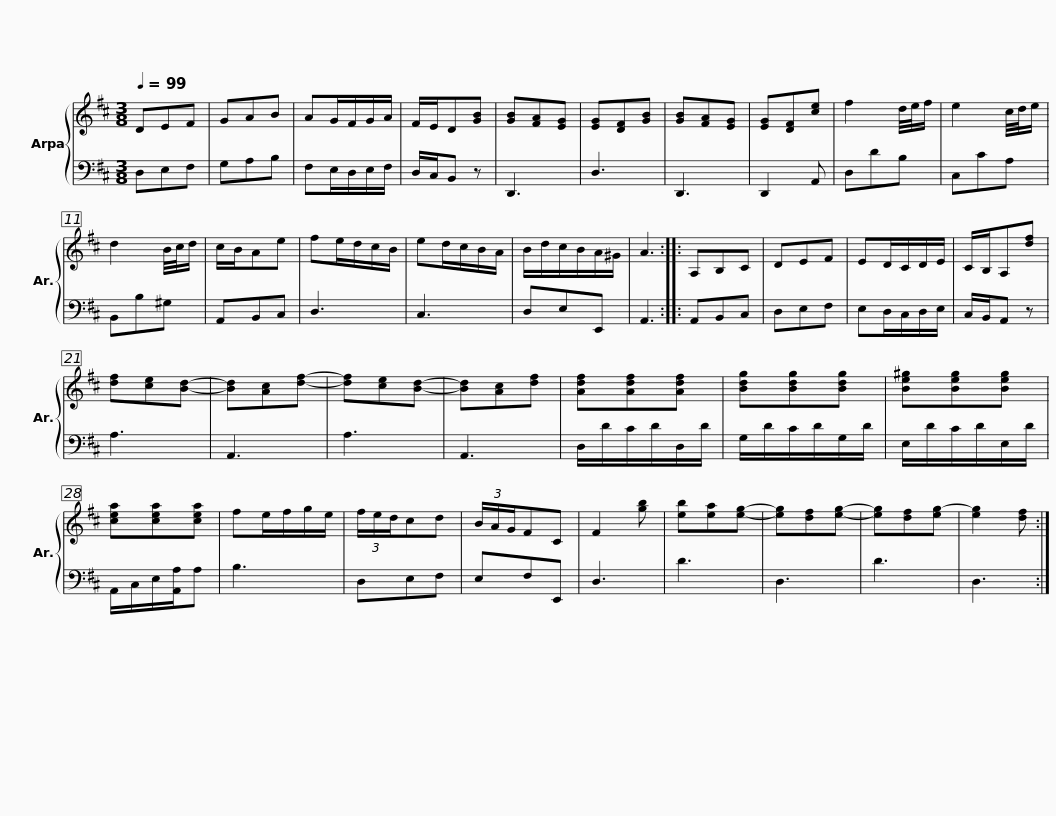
X:1
%%score { 1 | 2 }
L:1/8
Q:1/4=99
M:3/8
I:linebreak $
K:D
V:1 treble
V:2 bass
V:1
 DEF | GAB | AG/F/G/A/ | F/E/D[GB] | [GB][FA][EG] | %5
 [EG][DF][GB] | [GB][FA][EG] | [EG][DF][ce] | f2 d/4e/4f/ | e2 c/4d/4e/ |$ %10
 d2 B/4c/4d/ | c/B/Ae | fe/d/c/B/ | ed/c/B/A/ | B/d/c/B/A/^G/ | %15
 A3 :: A,B,C | DEF | ED/C/D/E/ |$ C/B,/A,[df] | %20
 [df][ce][Bd]- | [Bd][Ac][df]- | [df][ce][Bd]- | [Bd][Ac][df] | [Adf][Adf][Adf] | %25
 [Bdg][Bdg][Bdg] | [Be^g][Beg][Beg] | [cea][cea][cea] |$ fe/f/g/e/ | (3f/e/d/cd | %30
 (3B/A/G/FC | F2 [gb] | [eb][ea][eg]- | [eg][df][eg]- | [eg][df][eg-] | %35
 [eg]2 [df] :| %36
V:2
 D,E,F, | G,A,B, | F,E,/D,/E,/F,/ | D,/C,/B,, z | D,,3 | %5
 D,3 | D,,3 | D,,2 A,, | D,DB, | C,CA, |$ %10
 B,,B,^G, | A,,B,,C, | D,3 | C,3 | D,E,E,, | %15
 A,,3 :: A,,B,,C, | D,E,F, | E,D,/C,/D,/E,/ |$ C,/B,,/A,, z | %20
 A,3 | A,,3 | A,3 | A,,3 | D,/D/C/D/D,/D/ | %25
 G,/D/C/D/G,/D/ | E,/D/C/D/E,/D/ | A,,/C,/E,/[A,,A,]/A, |$ B,3 | D,E,F, | %30
 E,F,E,, | D,3 | D3 | D,3 | D3 | %35
 D,3 :| %36
